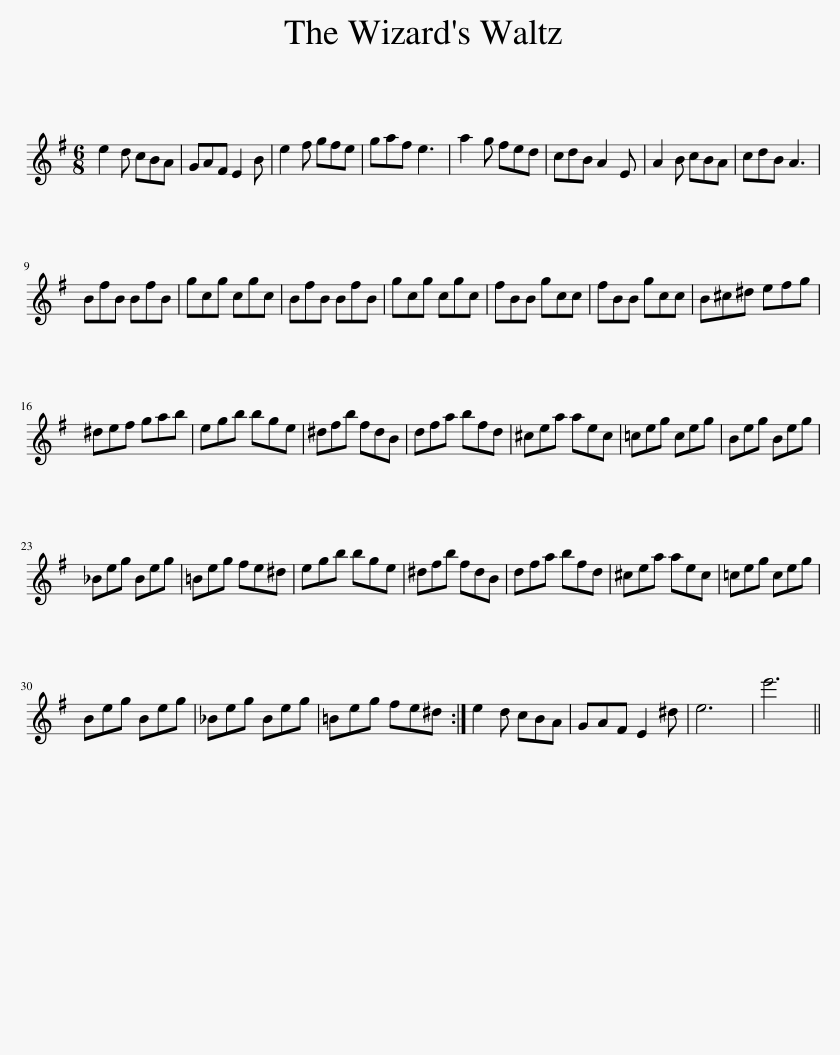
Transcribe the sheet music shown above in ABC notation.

X:1
L:1/8
M:6/8
I:linebreak $
K:Emin
V:1 treble
V:1
 e2 d cBA | GAF E2 B | e2 f gfe | gaf e3 | a2 g fed | %5
 cdB A2 E | A2 B cBA | cdB A3 |$ BfB BfB | gcg cgc | %10
 BfB BfB | gcg cgc | fBB gcc | fBB gcc | B^c^d efg |$ %15
 ^def gab | egb bge | ^dfb fdB | dfa bfd | ^cea aec | %20
 =ceg ceg | Beg Beg |$ _Beg Beg | =Beg fe^d | egb bge | %25
 ^dfb fdB | dfa bfd | ^cea aec | =ceg ceg |$ Beg Beg | %30
 _Beg Beg | =Beg fe^d :| e2 d cBA | GAF E2 ^d | e6 | %35
 e'6 || %36
